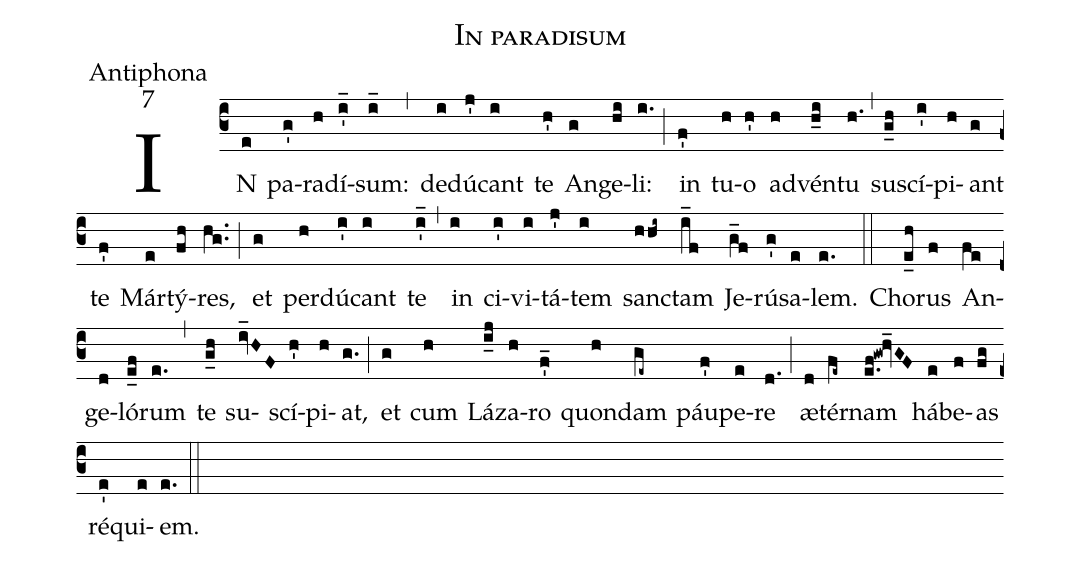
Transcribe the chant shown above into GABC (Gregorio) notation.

name: In paradisum;
office-part: Antiphona;
mode: 7;
%%
(c3) IN(e) pa(g')ra(h)dí(i'_)sum:(i_) (,) de(i)dú(j')cant(i) te(h') An(g)ge(hi)li:(i.) (;) in(f') tu(h)o(h') ad(h)vén(h_i)tu(h.) (,) su(g_h)scí(i')pi(h)ant(g) te(f') Már(e)tý(fh)res,(hg..) (;) et(g) per(h)dú(i')cant(i) te(i'_) (,) in(i) ci(i')vi(i)tá(j')tem(i) sanc(hhi~)tam(i_f) Je(g_f)rú(g')sa(e)lem.(e.) (::)
Cho(e_h)rus(f) An(fe)ge(d)ló(e_f)rum(e.) (,) te(g_h) su(iv_HF)scí(h')pi(h)at,(g.) (;) et(g) cum(h) Lá(i_j)za(h)ro(f'_) quon(h)dam(ge~) páu(f')pe(e)re(d.) (;) æ(d)tér(fe~)nam(e.f!gw!hv_GF) há(e)be(f)as(fg) ré(e')qui(e)em.(e.) (::)
